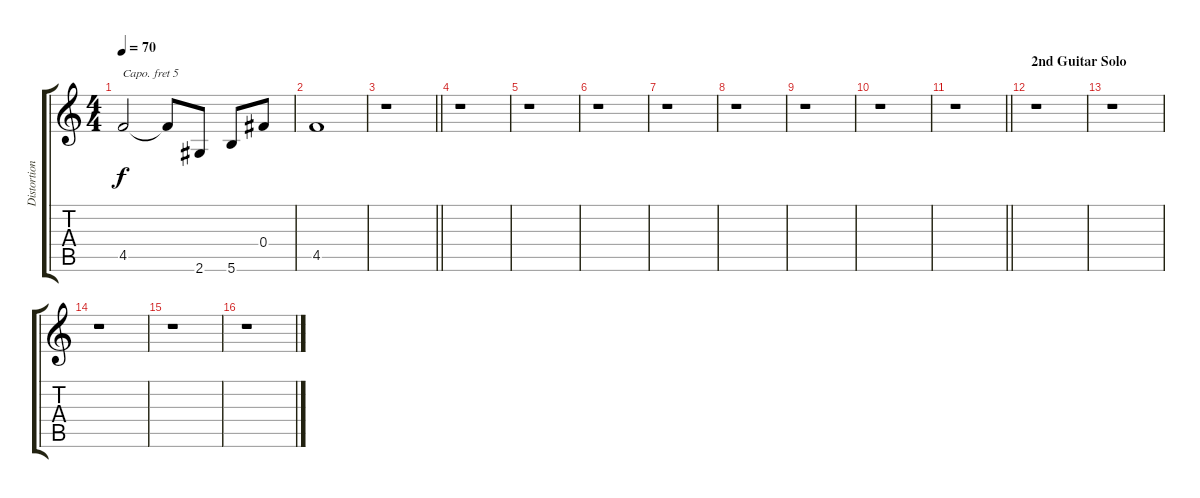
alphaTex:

\track ("Distortion Gtr.Drop D Tuning&Tuned Down " "Distortion") {instrument distortionguitar}
\staff {score tabs}
\capo 5
\tuning (Eb4 Bb3 Gb3 Db3 Ab2 Db2) {hide}
\ts (4 4)
\tempo 70
\clef g2
\ks c
4.5{t}.2{dy f} 4.5{t}.8 2.6.8 5.6.8 0.4.8 |
4.5.1 |
\barLineRight lightlight
r.1 |
r.1 |
r.1 |
r.1 |
r.1 |
r.1 |
r.1 |
r.1 |
\barLineRight lightlight
r.1 |
\section ("" "2nd Guitar Solo")
r.1 |
r.1 |
r.1 |
r.1 |
r.1
